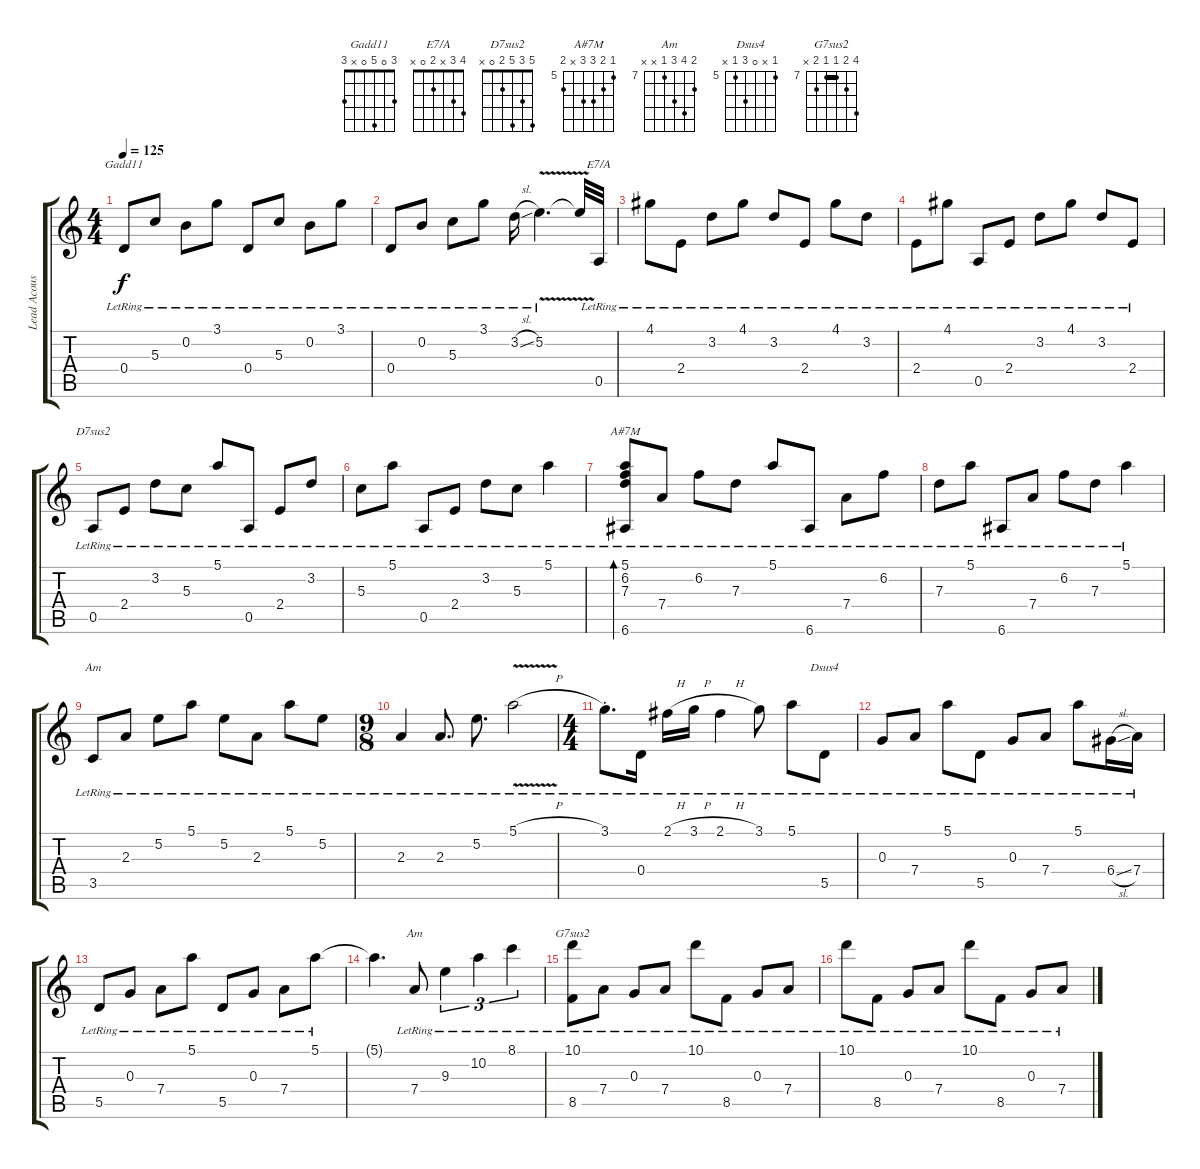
\track ("Lead Acoustic" "Lead Acous") {instrument acousticguitarnylon}
\staff {score tabs}
\tuning (E4 B3 G3 D3 A2 E2) {hide}
\chord ("Gadd11" 3 0 5 0 x 3)
\chord ("E7/A" 4 3 x 2 0 x)
\chord ("D7sus2" 5 3 5 2 0 x)
\chord ("A#7M" 5 6 7 7 x 6) {firstfret 5}
\chord ("Am" 5 5 2 x 3 x) {barre 5}
\chord ("Dsus4" 5 x 0 7 5 x) {firstfret 5}
\chord ("Am" 8 10 9 7 x x) {firstfret 7}
\chord ("G7sus2" 10 8 7 7 8 x) {firstfret 7 barre 7}
\ts (4 4)
\tempo 125
\clef g2
\ks c
0.4{lr}.8{ch "Gadd11" dy f} 5.3{lr}.8 0.2{lr}.8 3.1{lr}.8 0.4{lr}.8 5.3{lr}.8 0.2{lr}.8 3.1{lr}.8 |
0.4{lr}.8 0.2{lr}.8 5.3{lr}.8 3.1{lr}.8 3.2{sl lr}.16 5.2{v lr}.4{d} 5.2{t}.32 0.5{lr}.32{ch "E7/A"} |
4.1{lr}.8 2.4{lr}.8 3.2{lr}.8 4.1{lr}.8 3.2{lr}.8 2.4{lr}.8 4.1{lr}.8 3.2{lr}.8 |
2.4{lr}.8 4.1{lr}.8 0.5{lr}.8 2.4{lr}.8 3.2{lr}.8 4.1{lr}.8 3.2{lr}.8 2.4{lr}.8 |
0.5{lr}.8{ch "D7sus2"} 2.4{lr}.8 3.2{lr}.8 5.3{lr}.8 5.1{lr}.8 0.5{lr}.8 2.4{lr}.8 3.2{lr}.8 |
5.3{lr}.8 5.1{lr}.8 0.5{lr}.8 2.4{lr}.8 3.2{lr}.8 5.3{lr}.8 5.1{lr}.4 |
(5.1{lr} 6.2{lr} 7.3{lr} 6.6{lr}).8{bd 240 ch "A#7M"} 7.4{lr}.8 6.2{lr}.8 7.3{lr}.8 5.1{lr}.8 6.6{lr}.8 7.4{lr}.8 6.2{lr}.8 |
7.3{lr}.8 5.1{lr}.8 6.6{lr}.8 7.4{lr}.8 6.2{lr}.8 7.3{lr}.8 5.1{lr}.4 |
3.5{lr}.8{ch "Am"} 2.3{lr}.8 5.2{lr}.8 5.1{lr}.8 5.2{lr}.8 2.3{lr}.8 5.1{lr}.8 5.2{lr}.8 |
\ts (9 8)
2.3{lr}.4 2.3{lr}.8{d} 5.2{lr}.8{d} 5.1{v h lr}.2 |
\ts (4 4)
3.1{st lr}.8{d} 0.4{lr}.16 2.1{h lr}.16 3.1{h lr}.16 2.1{h lr}.4 3.1{lr}.8 5.1{lr}.8 5.5{lr}.8{ch "Dsus4"} |
0.3{lr}.8 7.4{lr}.8 5.1{lr}.8 5.5{lr}.8 0.3{lr}.8 7.4{lr}.8 5.1{lr}.8 6.4{sl lr}.16 7.4{lr}.16 |
5.5{lr}.8 0.3{lr}.8 7.4{lr}.8 5.1{lr}.8 5.5{lr}.8 0.3{lr}.8 7.4{lr}.8 5.1{lr}.8 |
5.1{t}.4{d} 7.4{lr}.8{ch "Am"} 9.3{lr}.4{tu (3 2)} 10.2{lr}.4{tu (3 2)} 8.1{lr}.4{tu (3 2)} |
(10.1{lr} 8.5{lr}).8{ch "G7sus2"} 7.4{lr}.8 0.3{lr}.8 7.4{lr}.8 10.1{lr}.8 8.5{lr}.8 0.3{lr}.8 7.4{lr}.8 |
10.1{lr}.8 8.5{lr}.8 0.3{lr}.8 7.4{lr}.8 10.1{lr}.8 8.5{lr}.8 0.3{lr}.8 7.4{lr}.8
